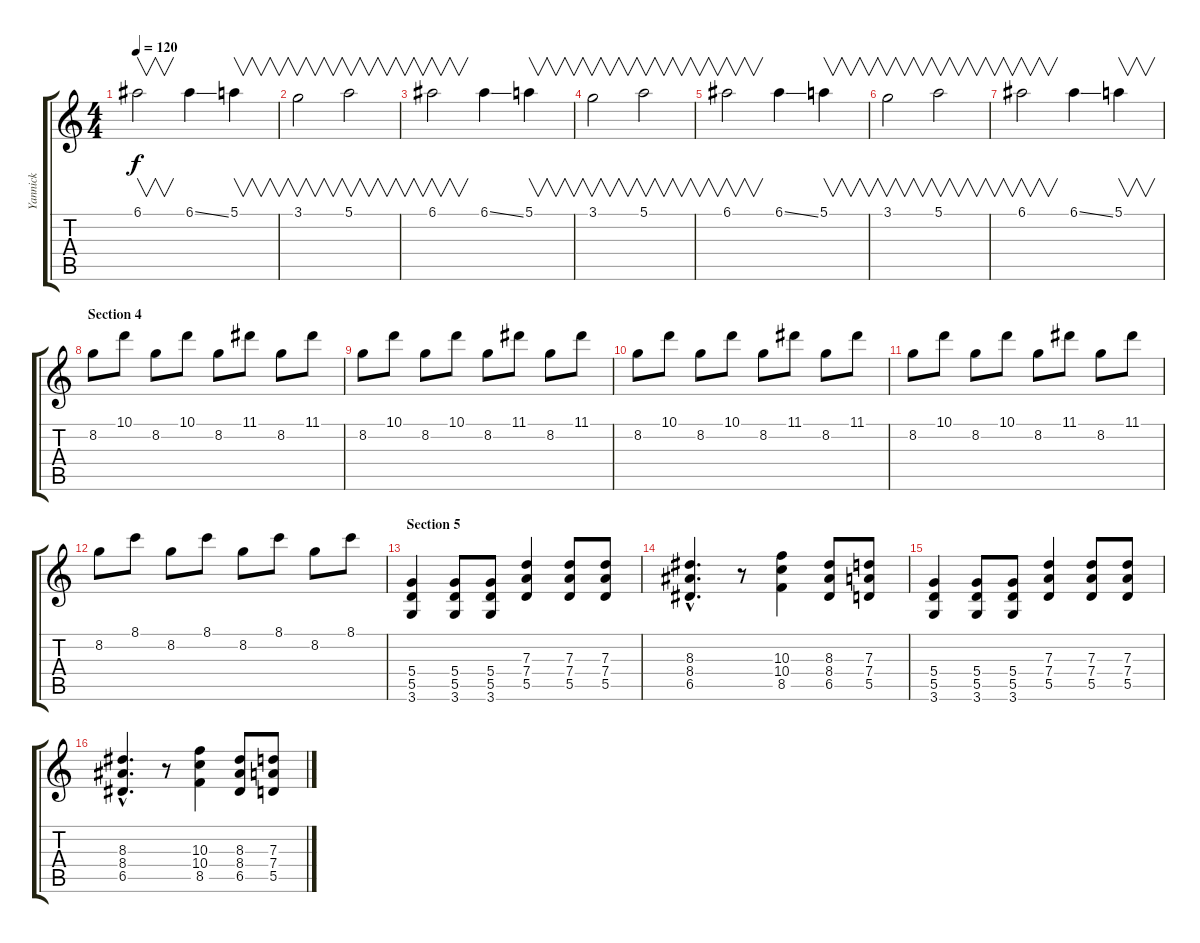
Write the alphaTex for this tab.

\track ("Yannick" "Yannick") {instrument distortionguitar}
\staff {score tabs}
\tuning (E4 B3 G3 D3 A2 E2) {hide}
\ts (4 4)
\tempo 120
\clef g2
\ks c
6.1.2{v dy f} 6.1{ss}.4 5.1.4{v} |
3.1.2{v} 5.1.2{v} |
6.1.2{v} 6.1{ss}.4 5.1.4{v} |
3.1.2{v} 5.1.2{v} |
6.1.2{v} 6.1{ss}.4 5.1.4{v} |
3.1.2{v} 5.1.2{v} |
6.1.2{v} 6.1{ss}.4 5.1.4{v} |
\section ("" "Section 4")
8.2.8 10.1.8 8.2.8 10.1.8 8.2.8 11.1.8 8.2.8 11.1.8 |
8.2.8 10.1.8 8.2.8 10.1.8 8.2.8 11.1.8 8.2.8 11.1.8 |
8.2.8 10.1.8 8.2.8 10.1.8 8.2.8 11.1.8 8.2.8 11.1.8 |
8.2.8 10.1.8 8.2.8 10.1.8 8.2.8 11.1.8 8.2.8 11.1.8 |
8.2.8 8.1.8 8.2.8 8.1.8 8.2.8 8.1.8 8.2.8 8.1.8 |
\section ("" "Section 5")
(5.4 5.5 3.6).4 (5.4 5.5 3.6).8 (5.4 5.5 3.6).8 (7.3 7.4 5.5).4 (7.3 7.4 5.5).8 (7.3 7.4 5.5).8 |
(8.3{hac} 8.4{hac} 6.5{hac}).4{d} r.8 (10.3 10.4 8.5).4 (8.3 8.4 6.5).8 (7.3 7.4 5.5).8 |
(5.4 5.5 3.6).4 (5.4 5.5 3.6).8 (5.4 5.5 3.6).8 (7.3 7.4 5.5).4 (7.3 7.4 5.5).8 (7.3 7.4 5.5).8 |
(8.3{hac} 8.4{hac} 6.5{hac}).4{d} r.8 (10.3 10.4 8.5).4 (8.3 8.4 6.5).8 (7.3 7.4 5.5).8
